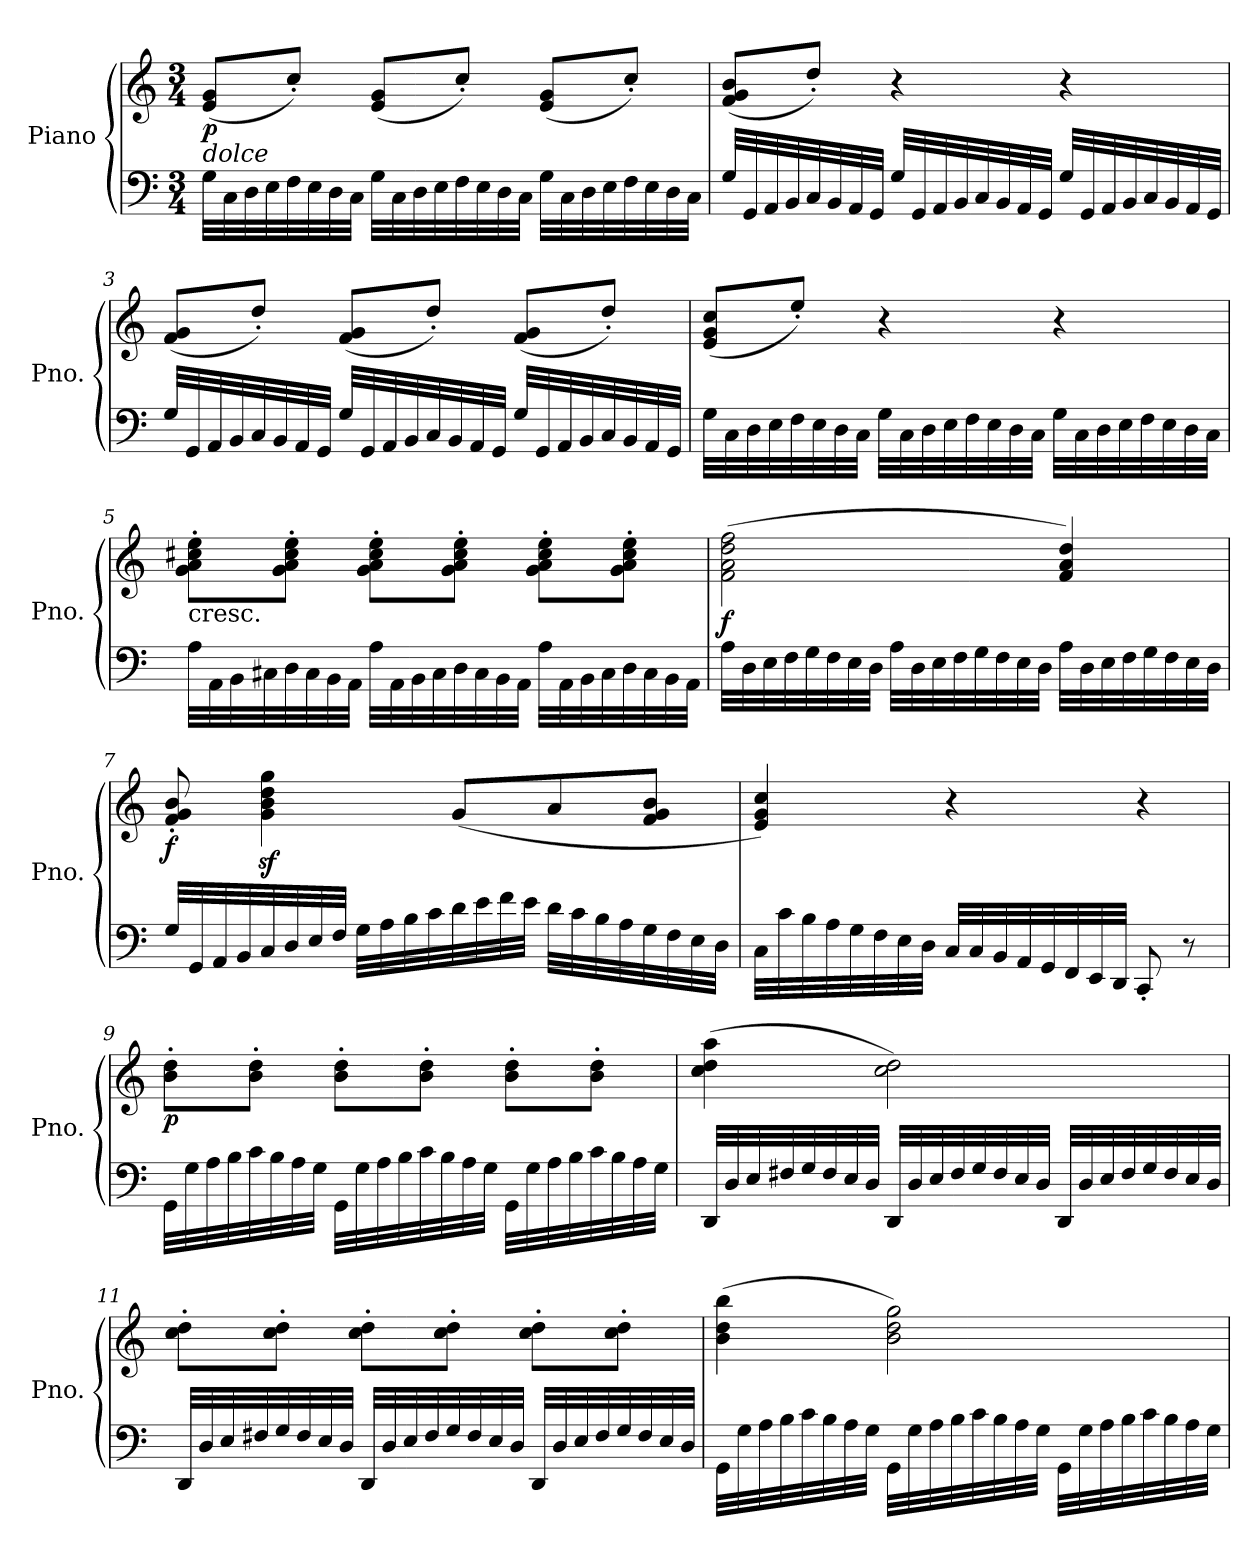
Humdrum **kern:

**kern	**kern	**dynam
*part1	*part1	*part1
*staff2	*staff1	*staff1/2
*I"Piano	*	*
*I'Pno.	*	*
*clefF4	*clefG2	*
*k[]	*k[]	*
*M3/4	*M3/4	*
=1	=1	=1
!	!LO:TX:b:i:t=dolce	!
!	!	!LO:DY:b
32G\LLL	(<8e/ 8g/L	p
32C\	.	.
32D\	.	.
32E\	.	.
32F\	8cc'/J)	.
32E\	.	.
32D\	.	.
32C\JJJ	.	.
32G\LLL	(<8e/ 8g/L	.
32C\	.	.
32D\	.	.
32E\	.	.
32F\	8cc'/J)	.
32E\	.	.
32D\	.	.
32C\JJJ	.	.
32G\LLL	(<8e/ 8g/L	.
32C\	.	.
32D\	.	.
32E\	.	.
32F\	8cc'/J)	.
32E\	.	.
32D\	.	.
32C\JJJ	.	.
=2	=2	=2
32G/LLL	(<8f/ 8g/ 8b/L	.
32GG/	.	.
32AA/	.	.
32BB/	.	.
32C/	8dd'/J)	.
32BB/	.	.
32AA/	.	.
32GG/JJJ	.	.
32G/LLL	4r	.
32GG/	.	.
32AA/	.	.
32BB/	.	.
32C/	.	.
32BB/	.	.
32AA/	.	.
32GG/JJJ	.	.
32G/LLL	4r	.
32GG/	.	.
32AA/	.	.
32BB/	.	.
32C/	.	.
32BB/	.	.
32AA/	.	.
32GG/JJJ	.	.
!!LO:LB:g=z
=3	=3	=3
32G/LLL	(<8f/ 8g/L	.
32GG/	.	.
32AA/	.	.
32BB/	.	.
32C/	8dd'/J)	.
32BB/	.	.
32AA/	.	.
32GG/JJJ	.	.
32G/LLL	(<8f/ 8g/L	.
32GG/	.	.
32AA/	.	.
32BB/	.	.
32C/	8dd'/J)	.
32BB/	.	.
32AA/	.	.
32GG/JJJ	.	.
32G/LLL	(<8f/ 8g/L	.
32GG/	.	.
32AA/	.	.
32BB/	.	.
32C/	8dd'/J)	.
32BB/	.	.
32AA/	.	.
32GG/JJJ	.	.
=4	=4	=4
32G\LLL	(<8e/ 8g/ 8cc/L	.
32C\	.	.
32D\	.	.
32E\	.	.
32F\	8ee'/J)	.
32E\	.	.
32D\	.	.
32C\JJJ	.	.
32G\LLL	4r	.
32C\	.	.
32D\	.	.
32E\	.	.
32F\	.	.
32E\	.	.
32D\	.	.
32C\JJJ	.	.
32G\LLL	4r	.
32C\	.	.
32D\	.	.
32E\	.	.
32F\	.	.
32E\	.	.
32D\	.	.
32C\JJJ	.	.
!!LO:LB:g=z
=5	=5	=5
!	!LO:TX:b:t=cresc.	!
32A\LLL	8g\' 8a\' 8cc#X\' 8ee\'L	.
32AA\	.	.
32BB\	.	.
32C#X\	.	.
32D\	8g\' 8a\' 8cc#\' 8ee\'J	.
32C#\	.	.
32BB\	.	.
32AA\JJJ	.	.
32A\LLL	8g\' 8a\' 8cc#\' 8ee\'L	.
32AA\	.	.
32BB\	.	.
32C#\	.	.
32D\	8g\' 8a\' 8cc#\' 8ee\'J	.
32C#\	.	.
32BB\	.	.
32AA\JJJ	.	.
32A\LLL	8g\' 8a\' 8cc#\' 8ee\'L	.
32AA\	.	.
32BB\	.	.
32C#\	.	.
32D\	8g\' 8a\' 8cc#\' 8ee\'J	.
32C#\	.	.
32BB\	.	.
32AA\JJJ	.	.
=6	=6	=6
!	!	!LO:DY:b
32A\LLL	(>2f\ 2a\ 2dd\ 2ff\	f
32D\	.	.
32E\	.	.
32F\	.	.
32G\	.	.
32F\	.	.
32E\	.	.
32D\JJJ	.	.
32A\LLL	.	.
32D\	.	.
32E\	.	.
32F\	.	.
32G\	.	.
32F\	.	.
32E\	.	.
32D\JJJ	.	.
32A\LLL	4f/ 4a/ 4dd/)	.
32D\	.	.
32E\	.	.
32F\	.	.
32G\	.	.
32F\	.	.
32E\	.	.
32D\JJJ	.	.
!!LO:LB:g=z
=7	=7	=7
!	!	!LO:DY:b
32G/LLL	8f/' 8g/' 8b/'	f
32GG</	.	.
32AA/	.	.
32BB/	.	.
32C/	4g\z< 4b\z< 4dd\z< 4gg\z<	.
32D</	.	.
32E</	.	.
32F/JJJ	.	.
32G\LLL	.	.
32A<\	.	.
32B\	.	.
32c\	.	.
32d<\	(>8g/L	.
32e\	.	.
32f<\	.	.
32e\JJJ	.	.
32d<\LLL	8a/	.
32c<\	.	.
32B\	.	.
32A<\	.	.
32G<\	8f/ 8g/ 8b/J	.
32F\	.	.
32E\	.	.
32D\JJJ	.	.
=8	=8	=8
32C\LLL	4e/ 4g/ 4cc/)	.
32c\	.	.
32B\	.	.
32A<\	.	.
32G<\	.	.
32F\	.	.
32E\	.	.
32D\JJJ	.	.
32C</LLL	4r	.
32C</	.	.
32BB/	.	.
32AA</	.	.
32GG</	.	.
32FF/	.	.
32EE/	.	.
32DD/JJJ	.	.
8CC'/	4r	.
8r	.	.
!!LO:LB:g=z
=9	=9	=9
!	!	!LO:DY:b
32GG\LLL	8b\' 8dd\'L	p
32G<\	.	.
32A\	.	.
32B\	.	.
32c\	8b\' 8dd\'J	.
32B\	.	.
32A\	.	.
32G<\JJJ	.	.
32GG\LLL	8b\' 8dd\'L	.
32G<\	.	.
32A\	.	.
32B\	.	.
32c\	8b\' 8dd\'J	.
32B\	.	.
32A\	.	.
32G<\JJJ	.	.
32GG\LLL	8b\' 8dd\'L	.
32G\	.	.
32A\	.	.
32B\	.	.
32c\	8b\' 8dd\'J	.
32B\	.	.
32A\	.	.
32G<\JJJ	.	.
=10	=10	=10
32DD/LLL	(>4cc\ 4dd\ 4aa\	.
32D/	.	.
32E/	.	.
32F#X/	.	.
32G/	.	.
32F#/	.	.
32E/	.	.
32D</JJJ	.	.
32DD/LLL	2cc\ 2dd\)	.
32D/	.	.
32E/	.	.
32F#/	.	.
32G/	.	.
32F#/	.	.
32E/	.	.
32D</JJJ	.	.
32DD/LLL	.	.
32D/	.	.
32E/	.	.
32F#/	.	.
32G/	.	.
32F#/	.	.
32E/	.	.
32D</JJJ	.	.
!!LO:PB:g=z
=11	=11	=11
32DD/LLL	8cc\' 8dd\'L	.
32D/	.	.
32E/	.	.
32F#X/	.	.
32G/	8cc\' 8dd\'J	.
32F#/	.	.
32E/	.	.
32D/JJJ	.	.
32DD/LLL	8cc\' 8dd\'L	.
32D/	.	.
32E/	.	.
32F#/	.	.
32G/	8cc\' 8dd\'J	.
32F#/	.	.
32E/	.	.
32D/JJJ	.	.
32DD/LLL	8cc\' 8dd\'L	.
32D/	.	.
32E/	.	.
32F#/	.	.
32G/	8cc\' 8dd\'J	.
32F#/	.	.
32E/	.	.
32D/JJJ	.	.
=12	=12	=12
32GG\LLL	(>4b\ 4dd\ 4bb\	.
32G\	.	.
32A\	.	.
32B\	.	.
32c\	.	.
32B\	.	.
32A\	.	.
32G\JJJ	.	.
32GG\LLL	2b\ 2dd\ 2gg\)	.
32G\	.	.
32A\	.	.
32B\	.	.
32c\	.	.
32B\	.	.
32A\	.	.
32G\JJJ	.	.
32GG\LLL	.	.
32G\	.	.
32A\	.	.
32B\	.	.
32c\	.	.
32B\	.	.
32A\	.	.
32G\JJJ	.	.
=	=	=
*-	*-	*-
